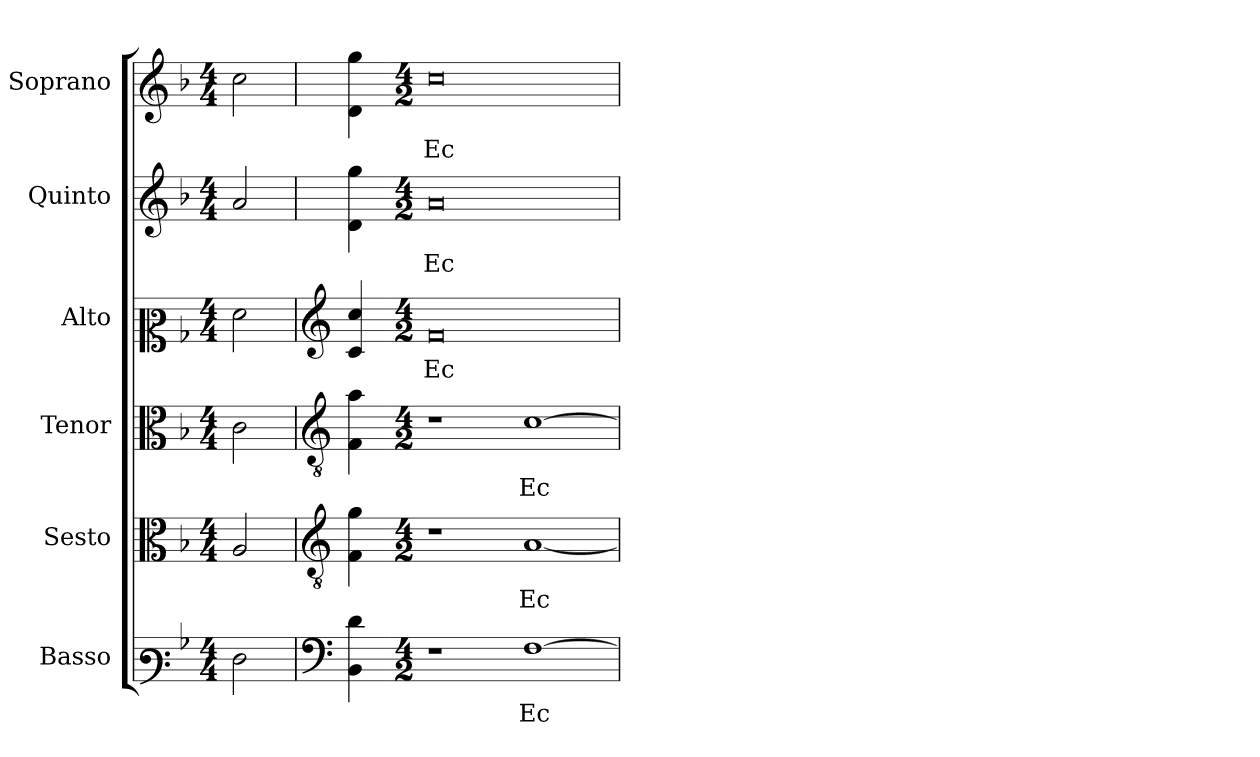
**kern	**text	**kern	**text	**kern	**text	**kern	**text	**kern	**text	**kern	**text
*part6	*part6	*part5	*part5	*part4	*part4	*part3	*part3	*part2	*part2	*part1	*part1
*staff6	*staff6	*staff5	*staff5	*staff4	*staff4	*staff3	*staff3	*staff2	*staff2	*staff1	*staff1
*I"Basso	*	*I"Sesto	*	*I"Tenor	*	*I"Alto	*	*I"Quinto	*	*I"Soprano	*
*I'B.	*	*I'Ss.	*	*I'T.	*	*I'A.	*	*I'Q.	*	*I'S.	*
!!LO:PB:g=z
*clefF3	*	*clefC3	*	*clefC3	*	*clefC2	*	*clefG2	*	*clefG2	*
*	*	*ITrd7c12	*	*ITrd7c12	*	*	*	*	*	*	*
*k[b-]	*	*k[b-]	*	*k[b-]	*	*k[b-]	*	*k[b-]	*	*k[b-]	*
*F:	*	*F:	*	*F:	*	*F:	*	*F:	*	*F:	*
*M4/4	*	*M4/4	*	*M4/4	*	*M4/4	*	*M4/4	*	*M4/4	*
=1	=1	=1	=1	=1	=1	=1	=1	=1	=1	=1	=1
!LO:N:head=open	!	!LO:N:head=open	!	!LO:N:head=open	!	!LO:N:head=open	!	!LO:N:head=open	!	!LO:N:head=open	!
2Fi\	.	2AAi/	.	2Ci\	.	2fi\	.	2ai/	.	2cci\	.
=2	=2	=2	=2	=2	=2	=2	=2	=2	=2	=2	=2
*clefF4	*	*clefGv2	*	*clefGv2	*	*clefG2	*	*	*	*	*
4BB-i\ 4di	.	4FFi\ 4Gi	.	4FFi\ 4Ai	.	4ci/ 4cci	.	4di\ 4ggi	.	4di\ 4ggi	.
=3-	=3-	=3-	=3-	=3-	=3-	=3-	=3-	=3-	=3-	=3-	=3-
*M4/2	*	*M4/2	*	*M4/2	*	*M4/2	*	*M4/2	*	*M4/2	*
!	!	!	!	!	!	!	!LO:LY:b:color=#000000	!	!	!	!
!	!	!	!	!	!	!	!	!	!LO:LY:b:color=#000000	!	!
!	!	!	!	!	!	!	!	!	!	!	!LO:LY:b:color=#000000
1r	.	1r	.	1r	.	0fi	Ec-	0ai	Ec-	0cci	Ec-
!	!LO:LY:b:color=#000000	!	!	!	!	!	!	!	!	!	!
!	!	!	!LO:LY:b:color=#000000	!	!	!	!	!	!	!	!
!	!	!	!	!	!LO:LY:b:color=#000000	!	!	!	!	!	!
[1Fi	Ec-	[1AAi	Ec-	[1Ci	Ec-	.	.	.	.	.	.
=	=	=	=	=	=	=	=	=	=	=	=
*-	*-	*-	*-	*-	*-	*-	*-	*-	*-	*-	*-
